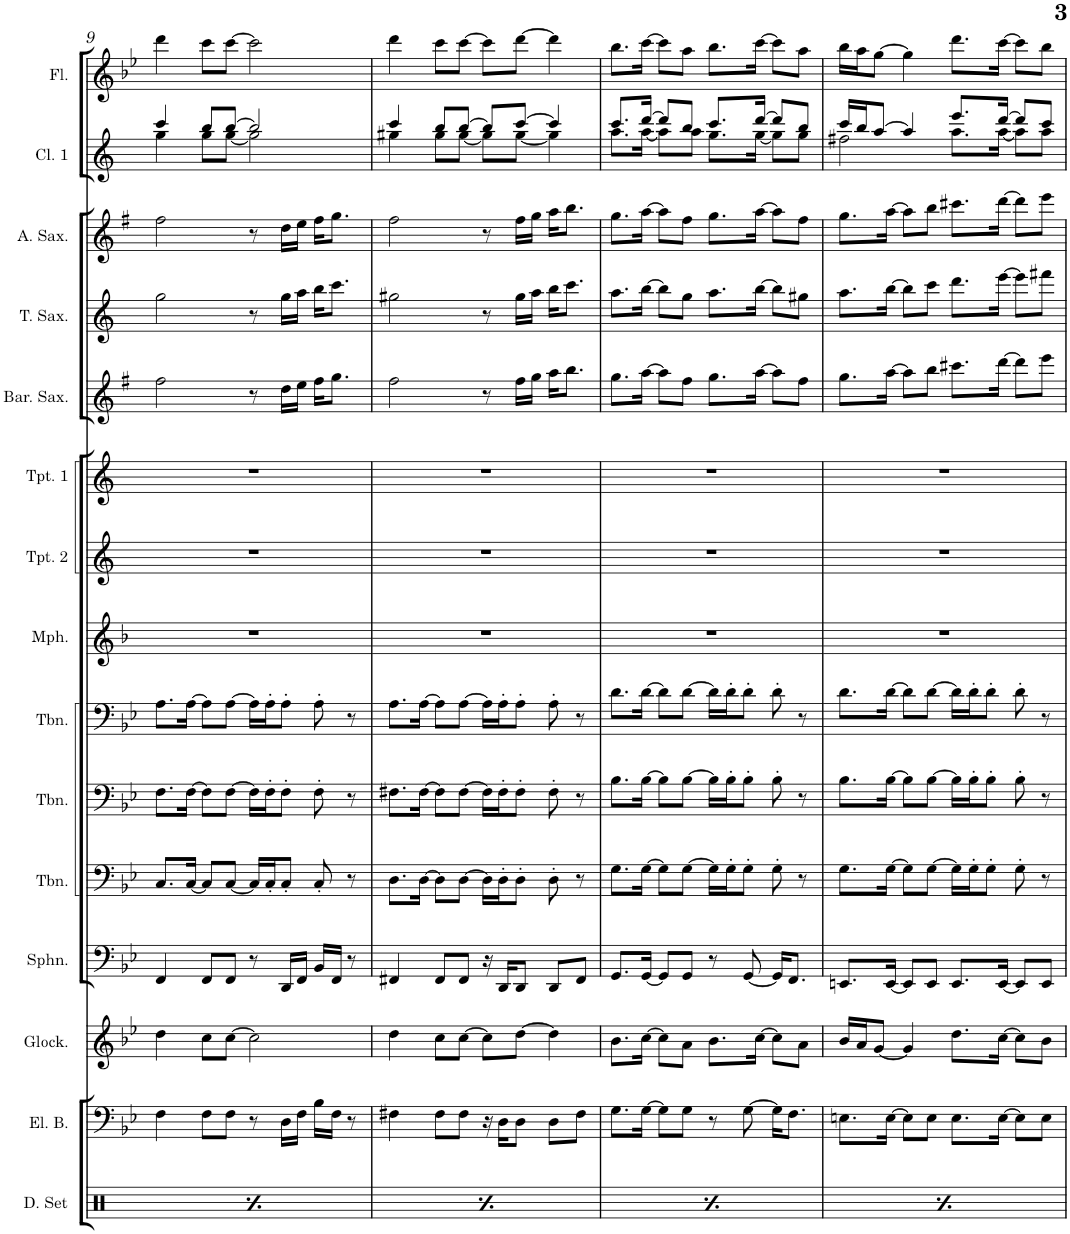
**kern	**kern	**kern	**kern	**kern	**kern	**kern	**kern	**kern	**kern	**kern	**kern	**kern	**kern	**kern
*part15	*part14	*part13	*part12	*part11	*part10	*part9	*part8	*part7	*part6	*part5	*part4	*part3	*part2	*part1
*staff15	*staff14	*staff13	*staff12	*staff11	*staff10	*staff9	*staff8	*staff7	*staff6	*staff5	*staff4	*staff3	*staff2	*staff1
*I"Drumset	*I"Electric Bass	*I"Glockenspiel	*I"Sousaphone	*I"Trombone	*I"Trombone	*I"Trombone	*I"Mellophone	*I"Trumpet 2	*I"Trumpet 1	*I"Baritone Sax	*I"Tenor Sax	*I"Alto Sax	*I"Clarinet 1	*I"Flute
*I'D. Set	*I'El. B.	*I'Glock.	*I'Sphn.	*I'Tbn.	*I'Tbn.	*I'Tbn.	*I'Mph.	*I'Tpt. 2	*I'Tpt. 1	*I'Bar. Sax.	*I'T. Sax.	*I'A. Sax.	*I'Cl. 1	*I'Fl.
!!LO:PB:g=z
*clefX	*clefF4	*clefG2	*clefF4	*clefF4	*clefF4	*clefF4	*clefG2	*clefG2	*clefG2	*clefG2	*clefG2	*clefG2	*clefG2	*clefG2
*	*Trd7c12	*Trd-14c-24	*	*	*	*	*Trd4c7	*Trd1c2	*Trd1c2	*Trd12c21	*Trd8c14	*Trd5c9	*Trd1c2	*
*k[]	*k[b-e-]	*k[b-e-]	*k[b-e-]	*k[b-e-]	*k[b-e-]	*k[b-e-]	*k[b-]	*k[]	*k[]	*k[f#]	*k[]	*k[f#]	*k[]	*k[b-e-]
*M4/4	*M4/4	*M4/4	*M4/4	*M4/4	*M4/4	*M4/4	*M4/4	*M4/4	*M4/4	*M4/4	*M4/4	*M4/4	*M4/4	*M4/4
=9	=9	=9	=9	=9	=9	=9	=9	=9	=9	=9	=9	=9	=9	=9
*^	*	*	*	*	*	*	*	*	*	*	*	*	*^	*
8r	4Rf\	4F\	4dd\	4FF/	8.C/L	8.F\L	8.A\L	1r	1r	1r	2ff#\	2gg\	2ff#\	4ccc/	4gg\	4ddd\
8Ree/L	.	.	.	.	.	.	.	.	.	.	.	.	.	.	.	.
.	.	.	.	.	[16C/Jk	[16F\Jk	[16A\Jk	.	.	.	.	.	.	.	.	.
8Rcc/	4Rf\	8F\L	8cc\L	8FF/L	8C/L]	8F\L]	8A\L]	.	.	.	.	.	.	8bb/L	8gg\L	8ccc\L
8Ree/J	.	8F\J	[8cc\J	8FF/J	[8C/J	[8F\J	[8A\J	.	.	.	.	.	.	[8bb/J	[8gg\J	[8ccc\J
8r	4Rf\	8r	2cc\]	8r	16C/LL]	16F\LL]	16A\LL]	.	.	.	8r	8r	8r	2bb/]	2gg\]	2ccc\]
.	.	.	.	.	16C'/J	16F'\J	16A'\J	.	.	.	.	.	.	.	.	.
8Ree/L	.	16D\LL	.	16DD/LL	8C'/J	8F'\J	8A'\J	.	.	.	16dd\LL	16gg\LL	16dd\LL	.	.	.
.	.	16F\JJ	.	16FF/JJ	.	.	.	.	.	.	16ee\JJ	16aa\JJ	16ee\JJ	.	.	.
8Rcc/	4Rf\	16B-\LL	.	16BB-/LL	8C'/	8F'\	8A'\	.	.	.	16ff#\KL	16bb\KL	16ff#\KL	.	.	.
.	.	16F\JJ	.	16FF/JJ	.	.	.	.	.	.	8.gg\J	8.ccc\J	8.gg\J	.	.	.
8Ree/J	.	8r	.	8r	8r	8r	8r	.	.	.	.	.	.	.	.	.
=10	=10	=10	=10	=10	=10	=10	=10	=10	=10	=10	=10	=10	=10	=10	=10	=10
8r	4Rf\	4F#X\	4dd\	4FF#X/	8.D\L	8.F#X\L	8.A\L	1r	1r	1r	2ff#\	2gg#X\	2ff#\	4ccc/	4gg#X\	4ddd\
8Ree/L	.	.	.	.	.	.	.	.	.	.	.	.	.	.	.	.
.	.	.	.	.	[16D\Jk	[16F#\Jk	[16A\Jk	.	.	.	.	.	.	.	.	.
8Rcc/	4Rf\	8F#\L	8cc\L	8FF#/L	8D\L]	8F#\L]	8A\L]	.	.	.	.	.	.	8bb/L	8gg#\L	8ccc\L
8Ree/J	.	8F#\J	[8cc\J	8FF#/J	[8D\J	[8F#\J	[8A\J	.	.	.	.	.	.	[8bb/J	[8gg#\J	[8ccc\J
8r	4Rf\	16r	8cc\L]	16r	16D\LL]	16F#\LL]	16A\LL]	.	.	.	8r	8r	8r	8bb/L]	8gg#\L]	8ccc\L]
.	.	16D\KL	.	16DD/KL	16D'\J	16F#'\J	16A'\J	.	.	.	.	.	.	.	.	.
8Ree/L	.	8D\J	[8dd\J	8DD/J	8D'\J	8F#'\J	8A'\J	.	.	.	16ff#\LL	16gg#\LL	16ff#\LL	[8ccc/J	[8gg#\J	[8ddd\J
.	.	.	.	.	.	.	.	.	.	.	16gg\JJ	16aa\JJ	16gg\JJ	.	.	.
8Rcc/	4Rf\	8D\L	4dd\]	8DD/L	8D'\	8F#'\	8A'\	.	.	.	16aa\KL	16bb\KL	16aa\KL	4ccc/]	4gg#\]	4ddd\]
.	.	.	.	.	.	.	.	.	.	.	8.bb\J	8.ccc\J	8.bb\J	.	.	.
8Ree/J	.	8F#\J	.	8FF#/J	8r	8r	8r	.	.	.	.	.	.	.	.	.
=11	=11	=11	=11	=11	=11	=11	=11	=11	=11	=11	=11	=11	=11	=11	=11	=11
8r	4Rf\	8.G\L	8.b-\L	8.GG/L	8.G\L	8.B-\L	8.d\L	1r	1r	1r	8.gg\L	8.aa\L	8.gg\L	8.ccc/L	8.aa\L	8.bb-\L
8Ree/L	.	.	.	.	.	.	.	.	.	.	.	.	.	.	.	.
.	.	[16G\Jk	[16cc\Jk	[16GG/Jk	[16G\Jk	[16B-\Jk	[16d\Jk	.	.	.	[16aa\Jk	[16bb\Jk	[16aa\Jk	[16ddd/Jk	[16aa\Jk	[16ccc\Jk
8Rcc/	4Rf\	8G\L]	8cc\L]	8GG/L]	8G\L]	8B-\L]	8d\L]	.	.	.	8aa\L]	8bb\L]	8aa\L]	8ddd/L]	8aa\L]	8ccc\L]
8Ree/J	.	8G\J	8a\J	8GG/J	[8G\J	[8B-\J	[8d\J	.	.	.	8ff#\J	8gg\J	8ff#\J	8bb/J	8aa\J	8aa\J
8r	4Rf\	8r	8.b-\L	8r	16G\LL]	16B-\LL]	16d\LL]	.	.	.	8.gg\L	8.aa\L	8.gg\L	8.ccc/L	8.gg\L	8.bb-\L
.	.	.	.	.	16G'\J	16B-'\J	16d'\J	.	.	.	.	.	.	.	.	.
8Ree/L	.	[8G\	.	[8GG/	8G'\J	8B-'\J	8d'\J	.	.	.	.	.	.	.	.	.
.	.	.	[16cc\Jk	.	.	.	.	.	.	.	[16aa\Jk	[16bb\Jk	[16aa\Jk	[16ddd/Jk	[16gg\Jk	[16ccc\Jk
8Rcc/	4Rf\	16G\KL]	8cc\L]	16GG/KL]	8G'\	8B-'\	8d'\	.	.	.	8aa\L]	8bb\L]	8aa\L]	8ddd/L]	8gg\L]	8ccc\L]
.	.	8.F\J	.	8.FF/J	.	.	.	.	.	.	.	.	.	.	.	.
8Ree/J	.	.	8a\J	.	8r	8r	8r	.	.	.	8ff#\J	8gg#X\J	8ff#\J	8bb/J	8gg\J	8aa\J
=12	=12	=12	=12	=12	=12	=12	=12	=12	=12	=12	=12	=12	=12	=12	=12	=12
8r	4Rf\	8.En\L	16b-/LL	8.EEn/L	8.G\L	8.B-\L	8.d\L	1r	1r	1r	8.gg\L	8.aa\L	8.gg\L	16ccc/LL	2ff#X\	16bb-\LL
.	.	.	16a/J	.	.	.	.	.	.	.	.	.	.	16bb/J	.	16aa\J
8Ree/L	.	.	[8g/J	.	.	.	.	.	.	.	.	.	.	[8aa/J	.	[8gg\J
.	.	[16E\Jk	.	[16EE/Jk	[16G\Jk	[16B-\Jk	[16d\Jk	.	.	.	[16aa\Jk	[16bb\Jk	[16aa\Jk	.	.	.
8Rcc/	4Rf\	8E\L]	4g/]	8EE/L]	8G\L]	8B-\L]	8d\L]	.	.	.	8aa\L]	8bb\L]	8aa\L]	4aa/]	.	4gg\]
8Ree/J	.	8E\J	.	8EE/J	[8G\J	[8B-\J	[8d\J	.	.	.	8bb\J	8ccc\J	8bb\J	.	.	.
8r	4Rf\	8.E\L	8.dd\L	8.EE/L	16G\LL]	16B-\LL]	16d\LL]	.	.	.	8.ccc#X\L	8.ddd\L	8.ccc#X\L	8.eee/L	8.aa\L	8.ddd\L
.	.	.	.	.	16G'\J	16B-'\J	16d'\J	.	.	.	.	.	.	.	.	.
8Ree/L	.	.	.	.	8G'\J	8B-'\J	8d'\J	.	.	.	.	.	.	.	.	.
.	.	[16E\Jk	[16cc\Jk	[16EE/Jk	.	.	.	.	.	.	[16ddd\Jk	[16eee\Jk	[16ddd\Jk	[16ddd/Jk	[16aa\Jk	[16ccc\Jk
8Rcc/	4Rf\	8E\L]	8cc\L]	8EE/L]	8G'\	8B-'\	8d'\	.	.	.	8ddd\L]	8eee\L]	8ddd\L]	8ddd/L]	8aa\L]	8ccc\L]
8Ree/J	.	8E\J	8b-\J	8EE/J	8r	8r	8r	.	.	.	8eee\J	8fff#X\J	8eee\J	8ccc/J	8aa\J	8bb-\J
*v	*v	*	*	*	*	*	*	*	*	*	*	*	*	*v	*v	*
=	=	=	=	=	=	=	=	=	=	=	=	=	=	=
*-	*-	*-	*-	*-	*-	*-	*-	*-	*-	*-	*-	*-	*-	*-
